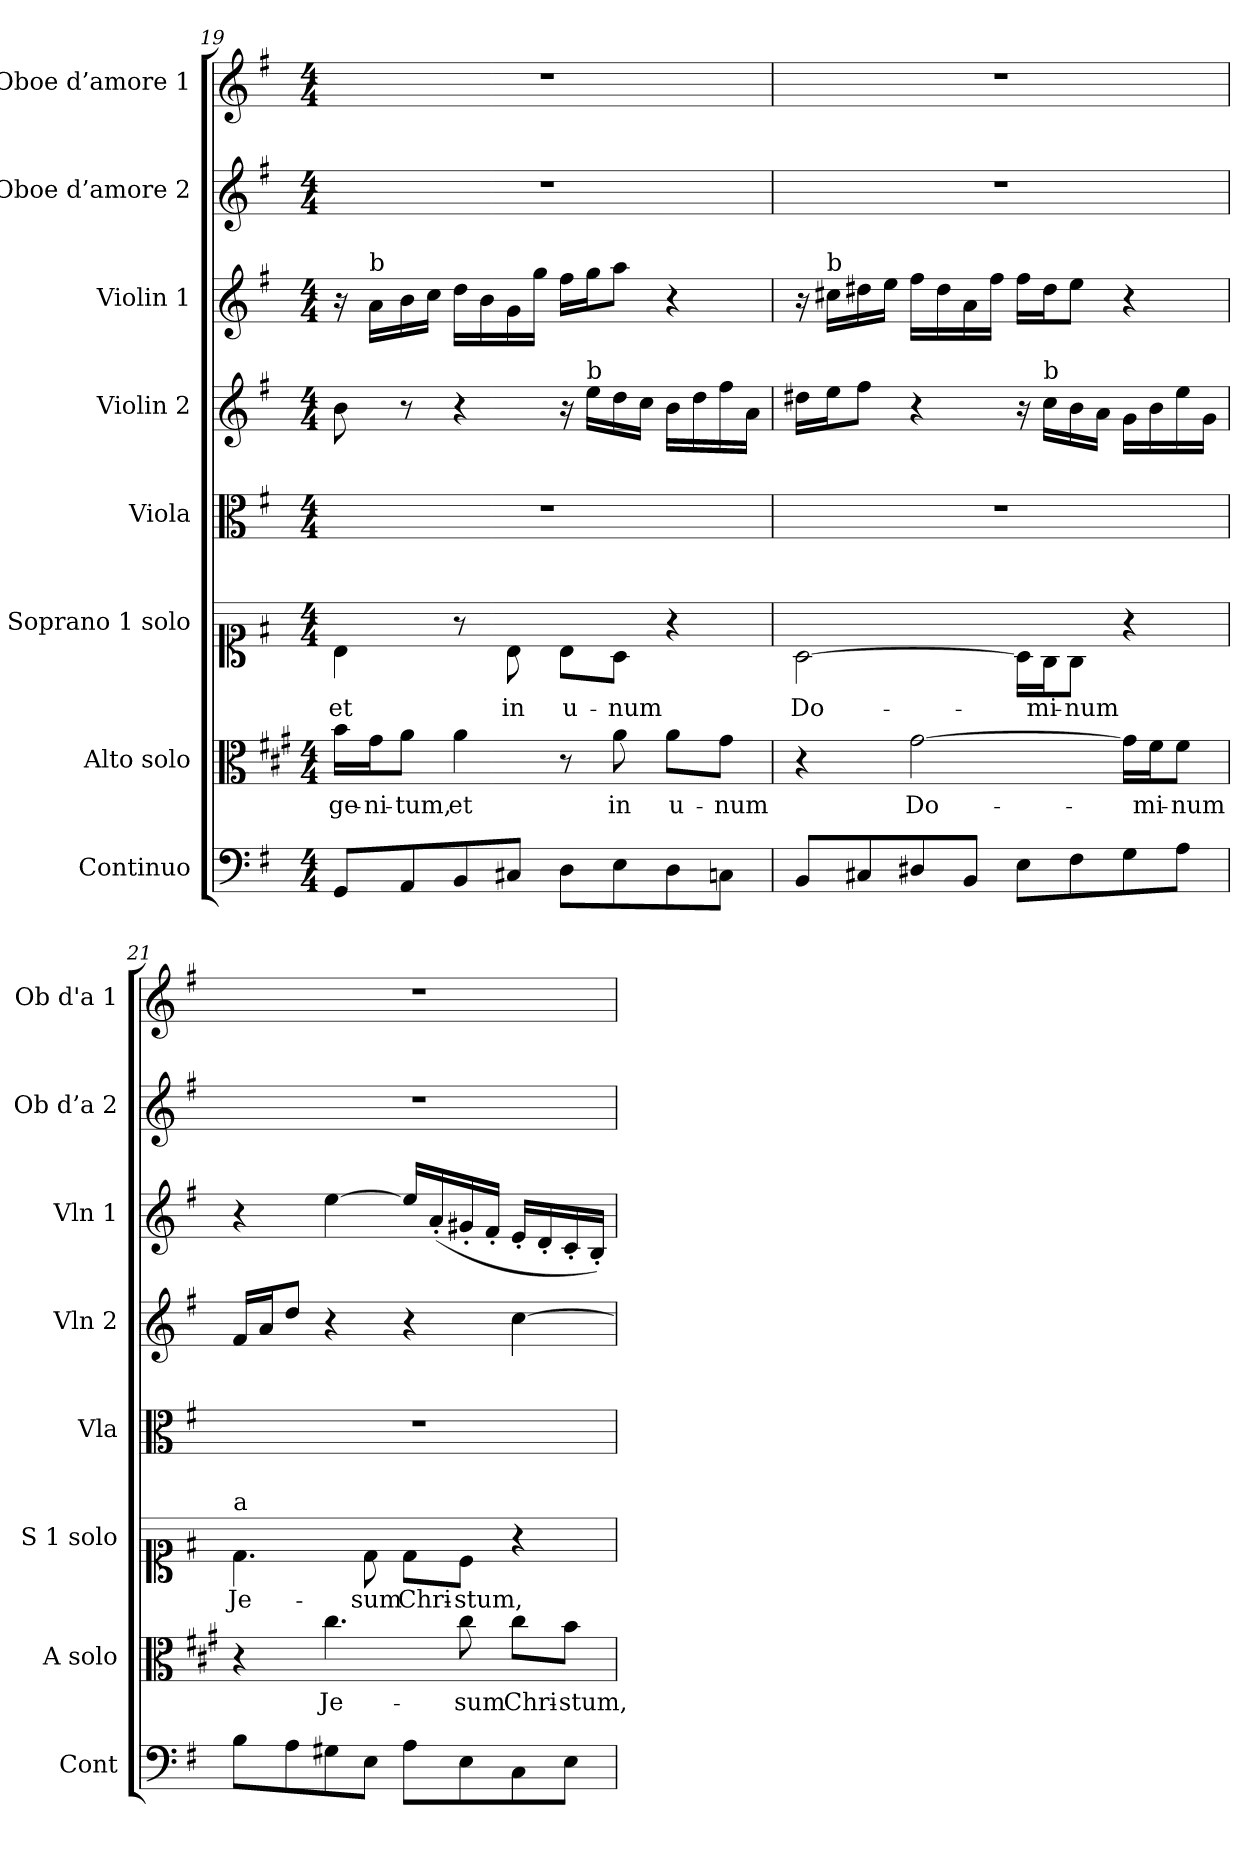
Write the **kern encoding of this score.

**kern	**kern	**text	**kern	**text	**kern	**kern	**kern	**kern	**kern
*part8	*part7	*part7	*part6	*part6	*part5	*part4	*part3	*part2	*part1
*staff8	*staff7	*staff7	*staff6	*staff6	*staff5	*staff4	*staff3	*staff2	*staff1
*I"Continuo	*I"Alto solo	*	*I"Soprano 1 solo	*	*I"Viola	*I"Violin 2	*I"Violin 1	*I"Oboe d’amore 2	*I"Oboe d’amore 1
*I'Cont	*I'A solo	*	*I'S 1 solo	*	*I'Vla	*I'Vln 2	*I'Vln 1	*I'Ob d’a 2	*I'Ob d'a 1
!!LO:LB:g=z
*clefF4	*clefC3	*	*clefC1	*	*clefC3	*clefG2	*clefG2	*clefG2	*clefG2
*	*ITrd1c2	*	*ITrd-7c-12	*	*	*	*	*	*
*k[f#]	*k[f#]	*	*k[f#]	*	*k[f#]	*k[f#]	*k[f#]	*k[f#]	*k[f#]
*M4/4	*M4/4	*	*M4/4	*	*M4/4	*M4/4	*M4/4	*M4/4	*M4/4
=19	=19	=19	=19	=19	=19	=19	=19	=19	=19
!	!	!LO:LY:b	!	!LO:LY:b	!	!	!	!	!
8GG/L	16a\LL	-ge-	4b\	et	1r	8b\	16r	1r	1r
!	!	!	!	!	!	!	!LO:TX:a:t=b	!	!
!	!	!LO:LY:b	!	!	!	!	!	!	!
.	16f#\J	-ni-	.	.	.	.	16a\LL	.	.
!	!	!LO:LY:b	!	!	!	!	!	!	!
8AA/	8g\J	-tum,	.	.	.	8r	16b\	.	.
.	.	.	.	.	.	.	16cc\JJ	.	.
!	!	!LO:LY:b	!	!	!	!	!	!	!
8BB/	4g\	et	8r	.	.	4r	16dd\LL	.	.
.	.	.	.	.	.	.	16b\	.	.
!	!	!	!	!LO:LY:b	!	!	!	!	!
8C#X/J	.	.	8b\	in	.	.	16g\	.	.
.	.	.	.	.	.	.	16gg\JJ	.	.
!	!	!	!	!LO:LY:b	!	!	!	!	!
8D\L	8r	.	8b\L	u-	.	16r	16ff#\LL	.	.
!	!	!	!	!	!	!LO:TX:a:t=b	!	!	!
.	.	.	.	.	.	16ee\LL	16gg\J	.	.
!	!	!LO:LY:b	!	!LO:LY:b	!	!	!	!	!
8E\	8g\	in	8a\J	-num	.	16dd\	8aa\J	.	.
.	.	.	.	.	.	16cc\JJ	.	.	.
!	!	!LO:LY:b	!	!	!	!	!	!	!
8D\	8g\L	u-	4r	.	.	16b\LL	4r	.	.
.	.	.	.	.	.	16dd\	.	.	.
!	!	!LO:LY:b	!	!	!	!	!	!	!
8Cn\J	8f#\J	-num	.	.	.	16ff#\	.	.	.
.	.	.	.	.	.	16a\JJ	.	.	.
=20	=20	=20	=20	=20	=20	=20	=20	=20	=20
!	!	!	!	!LO:LY:b	!	!	!	!	!
8BB/L	4r	.	[2a\	Do-	1r	16dd#X\LL	16r	1r	1r
!	!	!	!	!	!	!	!LO:TX:a:t=b	!	!
.	.	.	.	.	.	16ee\J	16cc#X\LL	.	.
8C#X/	.	.	.	.	.	8ff#\J	16dd#X\	.	.
.	.	.	.	.	.	.	16ee\JJ	.	.
!	!	!LO:LY:b	!	!	!	!	!	!	!
8D#X/	[2f#\	Do-	.	.	.	4r	16ff#\LL	.	.
.	.	.	.	.	.	.	16dd#\	.	.
8BB/J	.	.	.	.	.	.	16a\	.	.
.	.	.	.	.	.	.	16ff#\JJ	.	.
8E\L	.	.	16a\LL]	.	.	16r	16ff#\LL	.	.
!	!	!	!	!	!	!LO:TX:a:t=b	!	!	!
!	!	!	!	!LO:LY:b	!	!	!	!	!
.	.	.	16g\J	-mi-	.	16cc\LL	16dd#\J	.	.
!	!	!	!	!LO:LY:b	!	!	!	!	!
8F#\	.	.	8g\J	-num	.	16b\	8ee\J	.	.
.	.	.	.	.	.	16a\JJ	.	.	.
8G\	16f#\LL]	.	4r	.	.	16g\LL	4r	.	.
!	!	!LO:LY:b	!	!	!	!	!	!	!
.	16e\J	-mi-	.	.	.	16b\	.	.	.
!	!	!LO:LY:b	!	!	!	!	!	!	!
8A\J	8e\J	-num	.	.	.	16ee\	.	.	.
.	.	.	.	.	.	16g\JJ	.	.	.
=21	=21	=21	=21	=21	=21	=21	=21	=21	=21
!	!	!	!LO:TX:a:t=a	!	!	!	!	!	!
!	!	!	!	!LO:LY:b	!	!	!	!	!
8B\L	4r	.	4.dd\	Je-	1r	16f#/LL	4r	1r	1r
.	.	.	.	.	.	16a/J	.	.	.
8A\	.	.	.	.	.	8dd/J	.	.	.
!	!	!LO:LY:b	!	!	!	!	!	!	!
8G#X\	4.b\	Je-	.	.	.	4r	[4ee\	.	.
!	!	!	!	!LO:LY:b	!	!	!	!	!
8E\J	.	.	8dd\	-sum	.	.	.	.	.
!	!	!	!	!LO:LY:b	!	!	!	!	!
8A\L	.	.	8dd\L	Chri-	.	4r	16ee/LL]	.	.
.	.	.	.	.	.	.	(16a'/	.	.
!	!	!LO:LY:b	!	!LO:LY:b	!	!	!	!	!
8E\	8b\	-sum	8cc\J	-stum,	.	.	16g#X'/	.	.
.	.	.	.	.	.	.	16f#'/JJ	.	.
!	!	!LO:LY:b	!	!	!	!	!	!	!
8C\	8b\L	Chri-	4r	.	.	[4cc\	16e'/LL	.	.
.	.	.	.	.	.	.	16d'/	.	.
!	!	!LO:LY:b	!	!	!	!	!	!	!
8E\J	8a\J	-stum,	.	.	.	.	16c'/	.	.
.	.	.	.	.	.	.	16B'/JJ)	.	.
=	=	=	=	=	=	=	=	=	=
*-	*-	*-	*-	*-	*-	*-	*-	*-	*-
